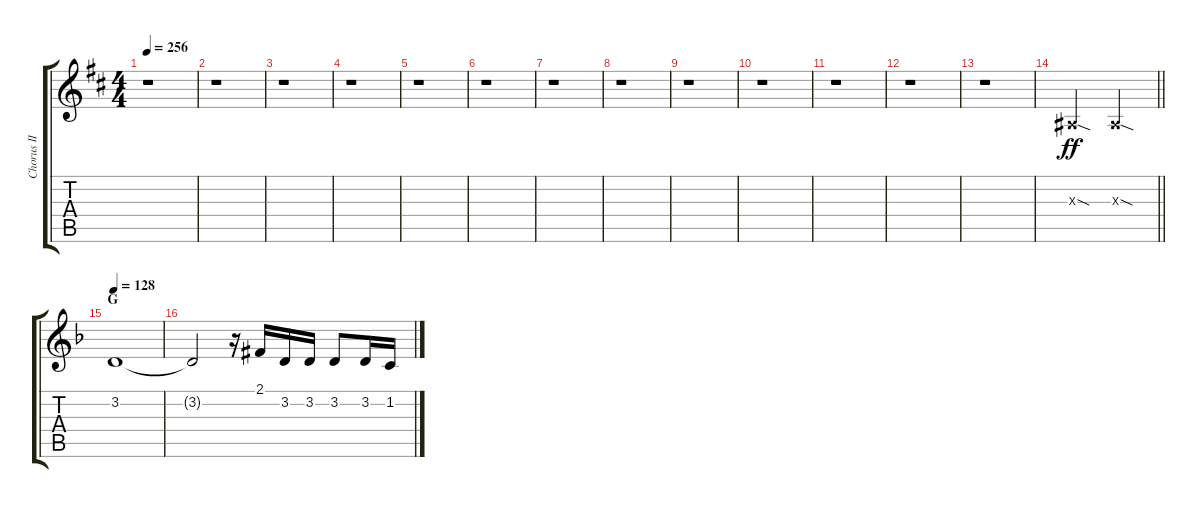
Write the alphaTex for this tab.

\track ("Chorus II" "Chorus II") {instrument voiceoohs}
\staff {score tabs}
\tuning (E4 B3 G3 D3 A2 E2) {hide}
\ts (4 4)
\tempo 256
\clef g2
\ks d
r.1{dy f} |
r.1 |
r.1 |
r.1 |
r.1 |
r.1 |
r.1 |
r.1 |
r.1 |
r.1 |
r.1 |
r.1 |
r.1 |
\barLineRight lightlight
3.3{sod x}.2{dy ff} 3.3{sod x}.2 |
\section ("" "G")
\tempo 128
\ks f
3.2.1 |
3.2{t}.2 r.16 2.1{acc #}.16 3.2.16 3.2.16 3.2.8 3.2.16 1.2{sl}.16
